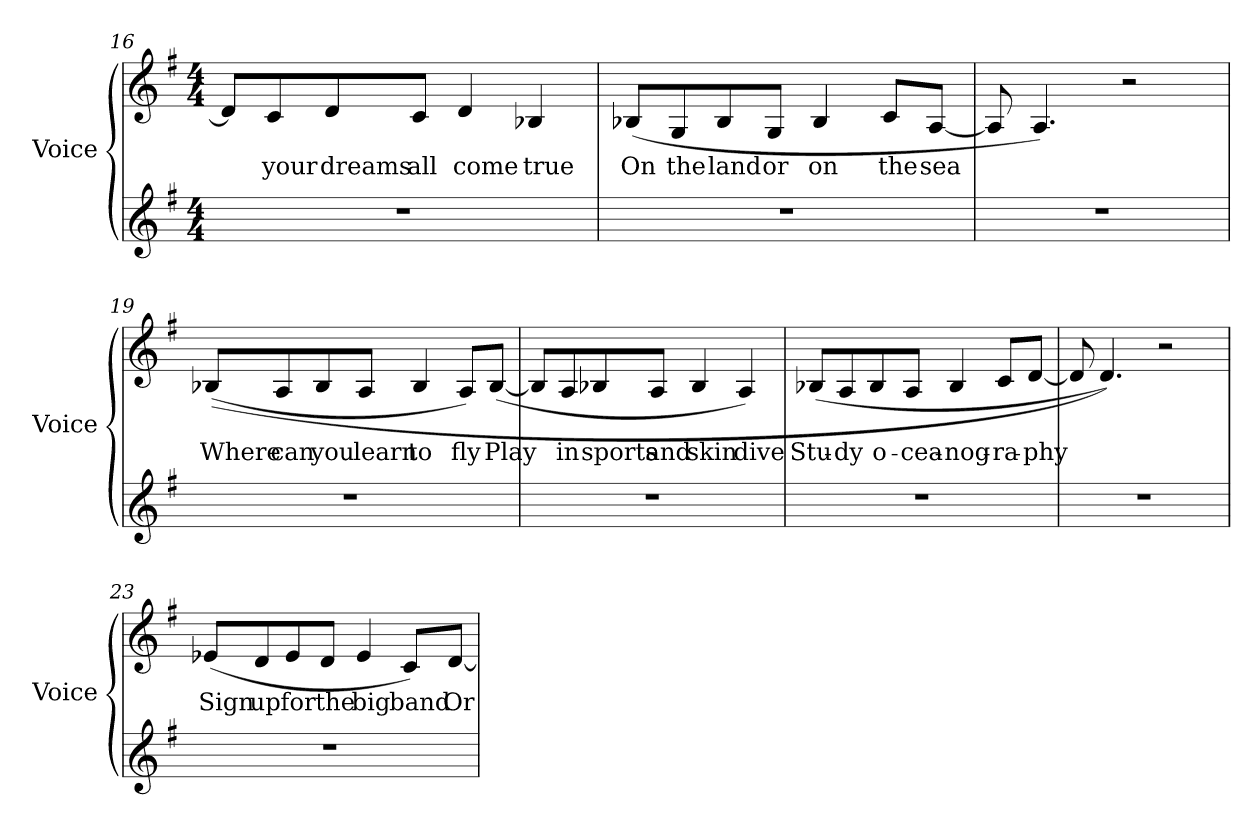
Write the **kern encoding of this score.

**kern	**kern	**text
*part2	*part1	*part1
*staff2	*staff1	*staff1
*I"Voice	*I"Voice	*
*I'Voice	*I'Voice	*
!!LO:LB:g=z
*clefG2	*clefG2	*
*k[f#]	*k[f#]	*
*G:	*G:	*
*M4/4	*M4/4	*
=16	=16	=16
1r	8di/L]	.
!	!	!LO:LY:b:color=#000000
.	8ci/	your
!	!	!LO:LY:b:color=#000000
.	8di/	dreams
!	!	!LO:LY:b:color=#000000
.	8ci/J	all
!	!	!LO:LY:b:color=#000000
.	4di/	come
!	!	!LO:LY:b:color=#000000
.	4B-Xi/	true
=17	=17	=17
!	!	!LO:LY:b:color=#000000
1r	(8B-Xi/L	On
!	!	!LO:LY:b:color=#000000
.	8Gi/	the
!	!	!LO:LY:b:color=#000000
.	8B-i/	land
!	!	!LO:LY:b:color=#000000
.	8Gi/J	or
!	!	!LO:LY:b:color=#000000
.	4B-i/	on
!	!	!LO:LY:b:color=#000000
.	8ci/L	the
!	!	!LO:LY:b:color=#000000
.	[8Ai/J	sea
=18	=18	=18
1r	8Ai/]	.
.	4.Ai/)	.
.	2r	.
!!LO:LB:g=z
=19	=19	=19
!	!	!LO:LY:b:color=#000000
1r	((8B-Xi/L	Where
!	!	!LO:LY:b:color=#000000
.	8Ai/	can
!	!	!LO:LY:b:color=#000000
.	8B-i/	you
!	!	!LO:LY:b:color=#000000
.	8Ai/J	learn
!	!	!LO:LY:b:color=#000000
.	4B-i/	to
!	!	!LO:LY:b:color=#000000
.	8Ai/L)	fly
!	!	!LO:LY:b:color=#000000
.	([8B-i/J	Play
=20	=20	=20
1r	8B-i/L]	.
!	!	!LO:LY:b:color=#000000
.	8Ai/	in
!	!	!LO:LY:b:color=#000000
.	8B-Xi/	sports
!	!	!LO:LY:b:color=#000000
.	8Ai/J	and
!	!	!LO:LY:b:color=#000000
.	4B-i/	skin
!	!	!LO:LY:b:color=#000000
.	4Ai/)	dive
=21	=21	=21
!	!	!LO:LY:b:color=#000000
1r	(8B-Xi/L	Stu-
!	!	!LO:LY:b:color=#000000
.	8Ai/	-dy
!	!	!LO:LY:b:color=#000000
.	8B-i/	o-
!	!	!LO:LY:b:color=#000000
.	8Ai/J	-cea-
!	!	!LO:LY:b:color=#000000
.	4B-i/	-nog-
!	!	!LO:LY:b:color=#000000
.	8ci/L	-ra-
!	!	!LO:LY:b:color=#000000
.	[8di/J	-phy
!!LO:PB:g=z
=22	=22	=22
1r	8di/]	.
.	4.di/))	.
.	2r	.
=23	=23	=23
!	!	!LO:LY:b:color=#000000
1r	(8e-Xi/L	Sign
!	!	!LO:LY:b:color=#000000
.	8di/	up
!	!	!LO:LY:b:color=#000000
.	8e-i/	for
!	!	!LO:LY:b:color=#000000
.	8di/J	the
!	!	!LO:LY:b:color=#000000
.	4e-i/	big
!	!	!LO:LY:b:color=#000000
.	8ci/L)	band
!	!	!LO:LY:b:color=#000000
.	[8di/J	Or
=	=	=
*-	*-	*-
